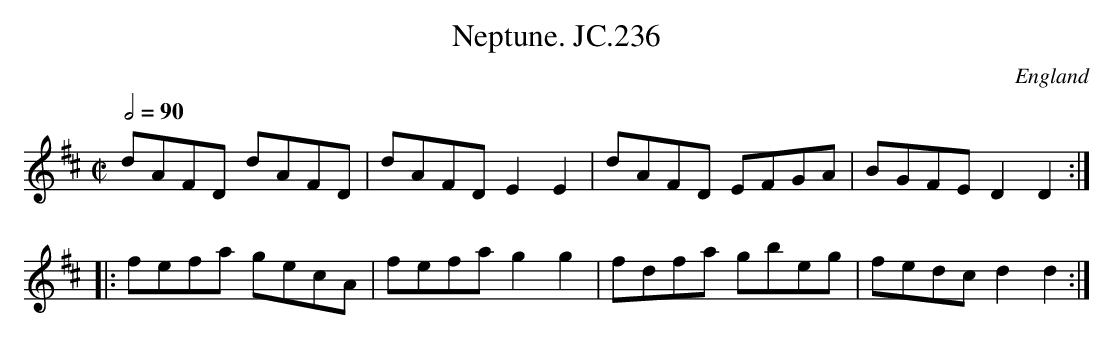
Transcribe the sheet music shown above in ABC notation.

X:1
T:Neptune. JC.236
L:1/8
M:C|
O:England
Q:2/4=90
K:D
dAFD dAFD|\
dAFDE2E2|dAFD EFGA|BGFED2D2:|!
|:fefa gecA|fefag2g2|fdfa gbeg|fedcd2d2:|
